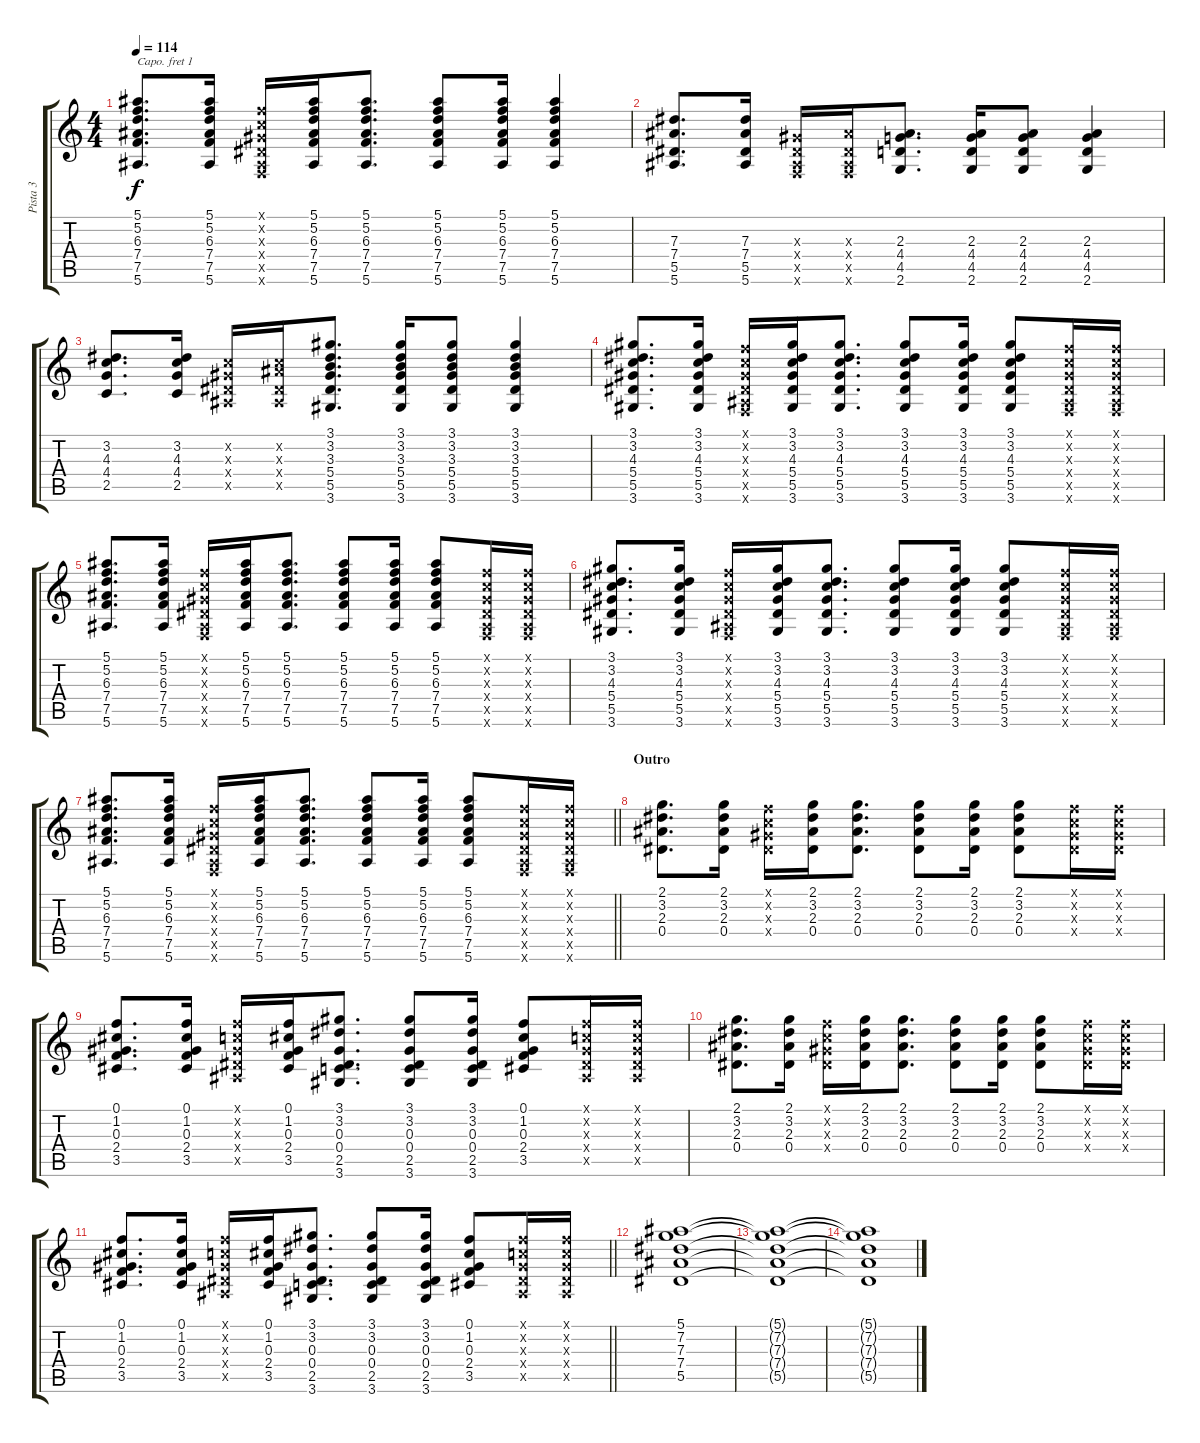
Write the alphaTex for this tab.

\track ("Pista 3" "Pista 3") {instrument acousticguitarsteel}
\staff {score tabs}
\capo 1
\tuning (E4 B3 G3 D3 A2 E2) {hide}
\ts (4 4)
\tempo 114
\clef g2
\ks c
(5.1 5.2 6.3 7.4 7.5 5.6).8{d dy f} (5.1 5.2 6.3 7.4 7.5 5.6).16 (0.1{x} 0.2{x} 0.3{x} 0.4{x} 0.5{x} 0.6{x}).16 (5.1 5.2 6.3 7.4 7.5 5.6).16 (5.1 5.2 6.3 7.4 7.5 5.6).8{d} (5.1 5.2 6.3 7.4 7.5 5.6).8 (5.1 5.2 6.3 7.4 7.5 5.6).16 (5.1 5.2 6.3 7.4 7.5 5.6).4 |
(7.3 7.4 5.5 5.6).8{d} (7.3 7.4 5.5 5.6).16 (0.3{x} 0.4{x} 0.5{x} 0.6{x}).16 (2.3{x} 0.4{x} 0.5{x} 0.6{x}).16 (2.3 4.4 4.5 2.6).8{d} (2.3 4.4 4.5 2.6).16 (2.3 4.4 4.5 2.6).8 (2.3 4.4 4.5 2.6).4 |
(3.2 4.3 4.4 2.5).8{d} (3.2 4.3 4.4 2.5).16 (0.2{x} 0.3{x} 0.4{x} 0.5{x}).16 (0.2{x} 2.3{x} 0.4{x} 0.5{x}).16 (3.1 3.2 3.3 5.4 5.5 3.6).8{d} (3.1 3.2 3.3 5.4 5.5 3.6).16 (3.1 3.2 3.3 5.4 5.5 3.6).8 (3.1 3.2 3.3 5.4 5.5 3.6).4 |
(3.1 3.2 4.3 5.4 5.5 3.6).8{d} (3.1 3.2 4.3 5.4 5.5 3.6).16 (0.1{x} 0.2{x} 0.3{x} 0.4{x} 0.5{x} 0.6{x}).16 (3.1 3.2 4.3 5.4 5.5 3.6).16 (3.1 3.2 4.3 5.4 5.5 3.6).8{d} (3.1 3.2 4.3 5.4 5.5 3.6).8 (3.1 3.2 4.3 5.4 5.5 3.6).16 (3.1 3.2 4.3 5.4 5.5 3.6).8 (0.1{x} 0.2{x} 0.3{x} 0.4{x} 0.5{x} 0.6{x}).16 (0.1{x} 0.2{x} 0.3{x} 0.4{x} 0.5{x} 0.6{x}).16 |
(5.1 5.2 6.3 7.4 7.5 5.6).8{d} (5.1 5.2 6.3 7.4 7.5 5.6).16 (0.1{x} 0.2{x} 0.3{x} 0.4{x} 0.5{x} 0.6{x}).16 (5.1 5.2 6.3 7.4 7.5 5.6).16 (5.1 5.2 6.3 7.4 7.5 5.6).8{d} (5.1 5.2 6.3 7.4 7.5 5.6).8 (5.1 5.2 6.3 7.4 7.5 5.6).16 (5.1 5.2 6.3 7.4 7.5 5.6).8 (0.1{x} 0.2{x} 0.3{x} 0.4{x} 0.5{x} 0.6{x}).16 (0.1{x} 0.2{x} 0.3{x} 0.4{x} 0.5{x} 0.6{x}).16 |
(3.1 3.2 4.3 5.4 5.5 3.6).8{d} (3.1 3.2 4.3 5.4 5.5 3.6).16 (0.1{x} 0.2{x} 0.3{x} 0.4{x} 0.5{x} 0.6{x}).16 (3.1 3.2 4.3 5.4 5.5 3.6).16 (3.1 3.2 4.3 5.4 5.5 3.6).8{d} (3.1 3.2 4.3 5.4 5.5 3.6).8 (3.1 3.2 4.3 5.4 5.5 3.6).16 (3.1 3.2 4.3 5.4 5.5 3.6).8 (0.1{x} 0.2{x} 0.3{x} 0.4{x} 0.5{x} 0.6{x}).16 (0.1{x} 0.2{x} 0.3{x} 0.4{x} 0.5{x} 0.6{x}).16 |
\barLineRight lightlight
(5.1 5.2 6.3 7.4 7.5 5.6).8{d} (5.1 5.2 6.3 7.4 7.5 5.6).16 (0.1{x} 0.2{x} 0.3{x} 0.4{x} 0.5{x} 0.6{x}).16 (5.1 5.2 6.3 7.4 7.5 5.6).16 (5.1 5.2 6.3 7.4 7.5 5.6).8{d} (5.1 5.2 6.3 7.4 7.5 5.6).8 (5.1 5.2 6.3 7.4 7.5 5.6).16 (5.1 5.2 6.3 7.4 7.5 5.6).8 (0.1{x} 0.2{x} 0.3{x} 0.4{x} 0.5{x} 0.6{x}).16 (0.1{x} 0.2{x} 0.3{x} 0.4{x} 0.5{x} 0.6{x}).16 |
\section ("" "Outro")
(2.1 3.2 2.3 0.4).8{d} (2.1 3.2 2.3 0.4).16 (0.1{x} 0.2{x} 0.3{x} 0.4{x}).16 (2.1 3.2 2.3 0.4).16 (2.1 3.2 2.3 0.4).8{d} (2.1 3.2 2.3 0.4).8 (2.1 3.2 2.3 0.4).16 (2.1 3.2 2.3 0.4).8 (0.1{x} 0.2{x} 0.3{x} 0.4{x}).16 (0.1{x} 0.2{x} 0.3{x} 0.4{x}).16 |
(0.1 1.2 0.3 2.4 3.5).8{d} (0.1 1.2 0.3 2.4 3.5).16 (0.1{x} 0.2{x} 0.3{x} 0.4{x} 0.5{x}).16 (0.1 1.2 0.3 2.4 3.5).16 (3.1 3.2 0.3 0.4 2.5 3.6).8{d} (3.1 3.2 0.3 0.4 2.5 3.6).8 (3.1 3.2 0.3 0.4 2.5 3.6).16 (0.1 1.2 0.3 2.4 3.5).8 (0.1{x} 0.2{x} 0.3{x} 0.4{x} 0.5{x}).16 (0.1{x} 0.2{x} 0.3{x} 0.4{x} 0.5{x}).16 |
(2.1 3.2 2.3 0.4).8{d} (2.1 3.2 2.3 0.4).16 (0.1{x} 0.2{x} 0.3{x} 0.4{x}).16 (2.1 3.2 2.3 0.4).16 (2.1 3.2 2.3 0.4).8{d} (2.1 3.2 2.3 0.4).8 (2.1 3.2 2.3 0.4).16 (2.1 3.2 2.3 0.4).8 (0.1{x} 0.2{x} 0.3{x} 0.4{x}).16 (0.1{x} 0.2{x} 0.3{x} 0.4{x}).16 |
\barLineRight lightlight
(0.1 1.2 0.3 2.4 3.5).8{d} (0.1 1.2 0.3 2.4 3.5).16 (0.1{x} 0.2{x} 0.3{x} 0.4{x} 0.5{x}).16 (0.1 1.2 0.3 2.4 3.5).16 (3.1 3.2 0.3 0.4 2.5 3.6).8{d} (3.1 3.2 0.3 0.4 2.5 3.6).8 (3.1 3.2 0.3 0.4 2.5 3.6).16 (0.1 1.2 0.3 2.4 3.5).8 (0.1{x} 0.2{x} 0.3{x} 0.4{x} 0.5{x}).16 (0.1{x} 0.2{x} 0.3{x} 0.4{x} 0.5{x}).16 |
(5.1 7.2 7.3 7.4 5.5).1 |
(5.1{t} 7.2{t} 7.3{t} 7.4{t} 5.5{t}).1 |
(5.1{t} 7.2{t} 7.3{t} 7.4{t} 5.5{t}).1
